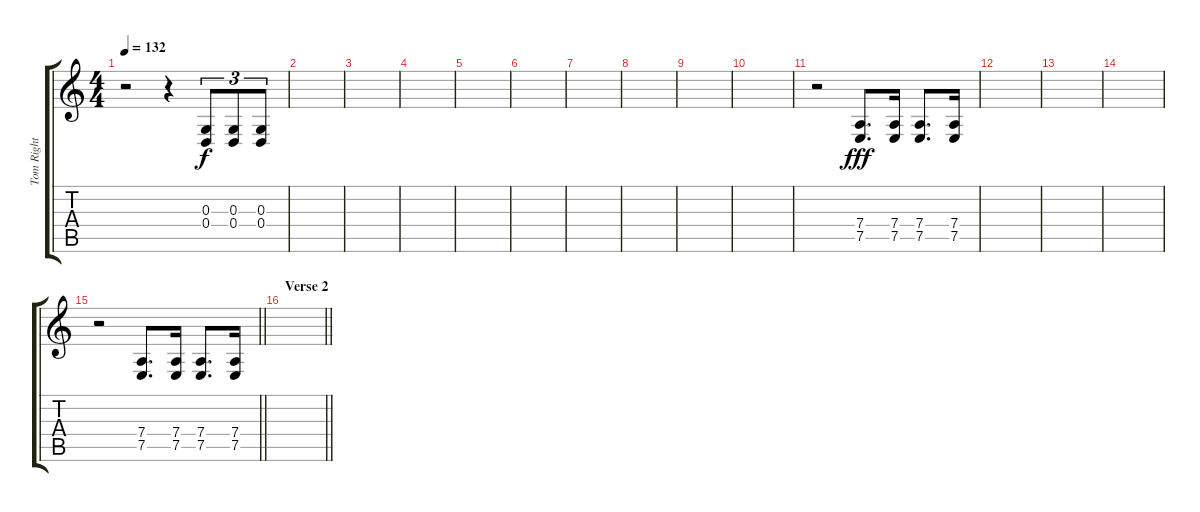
\track ("Tom Right" "Tom Right") {instrument melodictom}
\staff {score tabs}
\tuning (E4 B3 G3 D3 A2 E2) {hide}
\ts (4 4)
\tempo 132
\clef g2
\ks c
r.2{dy f} r.4 (0.3 0.4).8{tu (3 2)} (0.3 0.4).8{tu (3 2)} (0.3 0.4).8{tu (3 2)} |
|
|
|
|
|
|
|
|
|
r.2 (7.4 7.5).8{d dy fff} (7.4 7.5).16 (7.4 7.5).8{d} (7.4 7.5).16 |
|
|
|
\barLineRight lightlight
r.2 (7.4 7.5).8{d} (7.4 7.5).16 (7.4 7.5).8{d} (7.4 7.5).16 |
\section ("" "Verse 2")
\barLineRight lightlight
